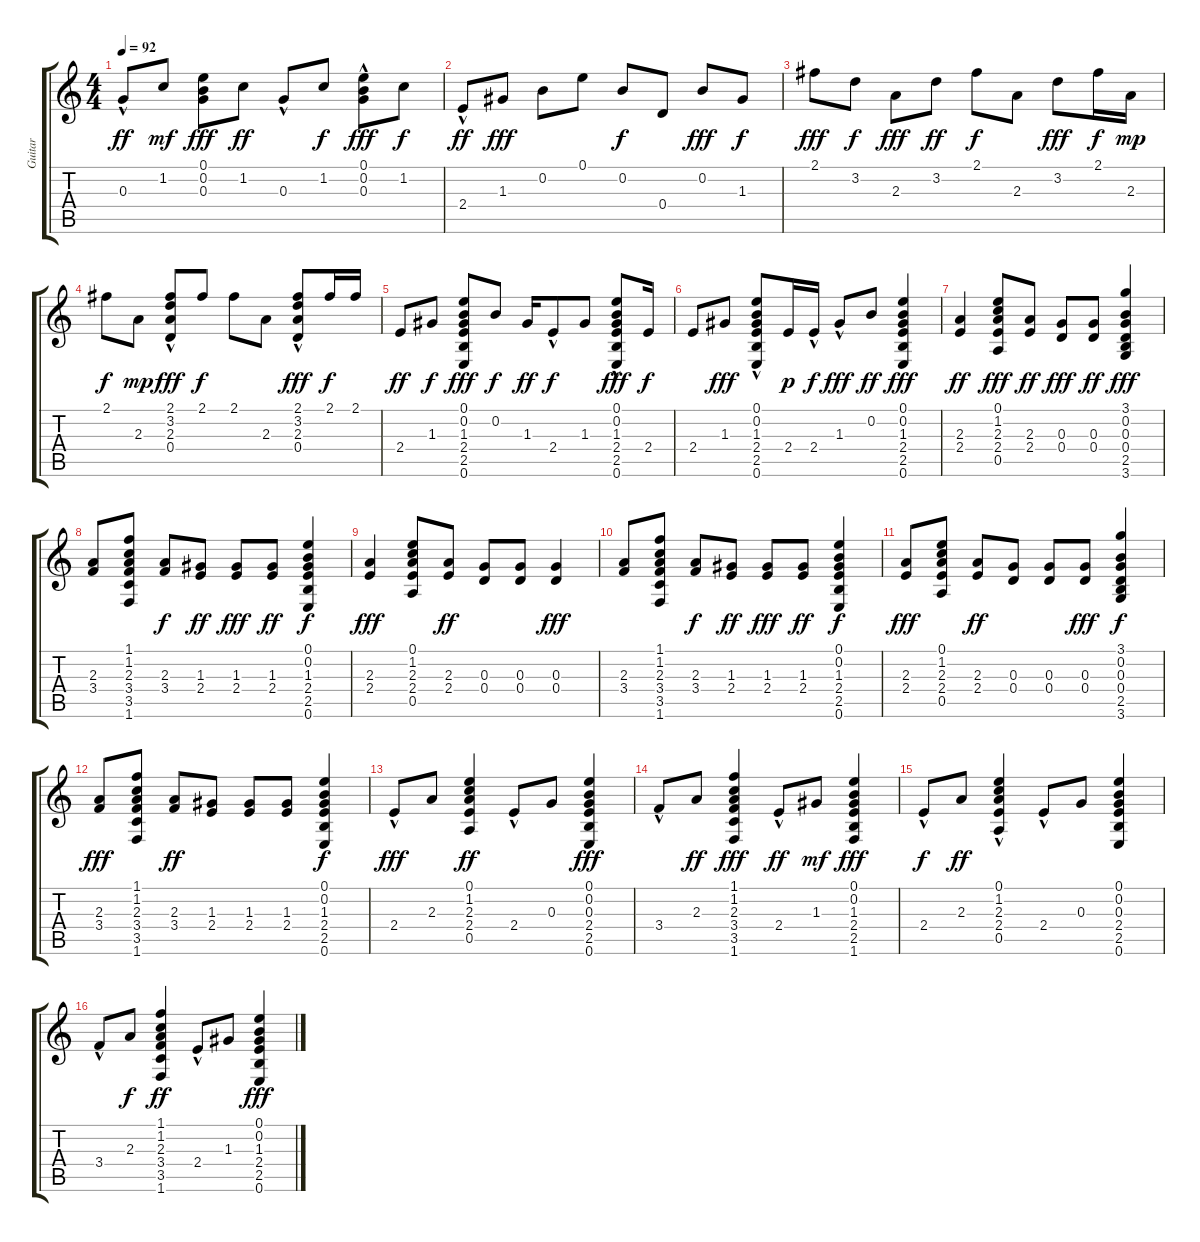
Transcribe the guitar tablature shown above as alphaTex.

\track ("Guitar" "Guitar") {instrument overdrivenguitar}
\staff {score tabs}
\tuning (E4 B3 G3 D3 A2 E2) {hide}
\ts (4 4)
\tempo 92
\clef g2
\ks c
0.3{hac}.8{dy ff} 1.2.8{dy mf} (0.1 0.2 0.3).8{dy fff} 1.2.8{dy ff} 0.3{hac}.8 1.2.8{dy f} (0.1 0.2 0.3{hac}).8{dy fff} 1.2.8{dy f} |
2.4{hac}.8{dy ff} 1.3.8{dy fff} 0.2.8 0.1.8 0.2.8{dy f} 0.4.8 0.2.8{dy fff} 1.3.8{dy f} |
2.1.8{dy fff} 3.2.8{dy f} 2.3.8{dy fff} 3.2.8{dy ff} 2.1.8{dy f} 2.3.8 3.2.8{dy fff} 2.1.16{dy f} 2.3.16{dy mp} |
2.1.8{dy f} 2.3.8{dy mp} (2.1 3.2{hac} 2.3 0.4).8{dy fff} 2.1.8{dy f} 2.1.8 2.3.8 (2.1 3.2{hac} 2.3{hac} 0.4).8{dy fff} 2.1.16{dy f} 2.1.16 |
2.4.8{dy ff} 1.3.8{dy f} (0.1 0.2 1.3 2.4 2.5 0.6).8{dy fff} 0.2.8{dy f} 1.3.16{dy ff} 2.4{hac}.8{dy f} 1.3.8 (0.1{hac} 0.2 1.3 2.4 2.5 0.6).8{dy fff} 2.4.16{dy f} |
2.4.8 1.3.8{dy fff} (0.1 0.2 1.3{hac} 2.4 2.5 0.6).8 2.4.16{dy p} 2.4{hac}.16{dy f} 1.3{hac}.8{dy fff} 0.2.8{dy ff} (0.1 0.2 1.3 2.4 2.5 0.6).4{dy fff} |
(2.3 2.4).4{dy ff} (0.1 1.2 2.3 2.4 0.5).8{dy fff} (2.3 2.4).8{dy ff} (0.3 0.4).8{dy fff} (0.3 0.4).8{dy ff} (3.1 0.2 0.3 0.4 2.5 3.6).4{dy fff} |
(2.3 3.4).8 (1.1 1.2 2.3 3.4 3.5 1.6).8 (2.3 3.4).8{dy f} (1.3 2.4).8{dy ff} (1.3 2.4).8{dy fff} (1.3 2.4).8{dy ff} (0.1 0.2 1.3 2.4 2.5 0.6).4{dy f} |
(2.3 2.4).4{dy fff} (0.1 1.2 2.3 2.4 0.5).8 (2.3 2.4).8{dy ff} (0.3 0.4).8 (0.3 0.4).8 (0.3 0.4).4{dy fff} |
(2.3 3.4).8 (1.1 1.2 2.3 3.4 3.5 1.6).8 (2.3 3.4).8{dy f} (1.3 2.4).8{dy ff} (1.3 2.4).8{dy fff} (1.3 2.4).8{dy ff} (0.1 0.2 1.3 2.4 2.5 0.6).4{dy f} |
(2.3 2.4).8{dy fff} (0.1 1.2 2.3 2.4 0.5).8 (2.3 2.4).8{dy ff} (0.3 0.4).8 (0.3 0.4).8 (0.3 0.4).8{dy fff} (3.1 0.2 0.3 0.4 2.5 3.6).4{dy f} |
(2.3 3.4).8{dy fff} (1.1 1.2 2.3 3.4 3.5 1.6).8 (2.3 3.4).8{dy ff} (1.3 2.4).8 (1.3 2.4).8 (1.3 2.4).8 (0.1 0.2 1.3 2.4 2.5 0.6).4{dy f} |
2.4{hac}.8{dy fff} 2.3.8 (0.1 1.2 2.3 2.4 0.5).4{dy ff} 2.4{hac}.8 0.3.8 (0.1 0.2 0.3 2.4 2.5 0.6).4{dy fff} |
3.4{hac}.8 2.3.8{dy ff} (1.1 1.2 2.3 3.4 3.5 1.6).4{dy fff} 2.4{hac}.8{dy ff} 1.3.8{dy mf} (0.1 0.2 1.3 2.4 2.5 1.6).4{dy fff} |
2.4{hac}.8{dy f} 2.3.8{dy ff} (0.1 1.2 2.3 2.4{hac} 0.5).4 2.4{hac}.8 0.3.8 (0.1 0.2 0.3 2.4 2.5 0.6).4 |
3.4{hac}.8 2.3.8{dy f} (1.1 1.2 2.3 3.4 3.5 1.6).4{dy ff} 2.4{hac}.8 1.3.8 (0.1 0.2 1.3 2.4 2.5 0.6).4{dy fff}
